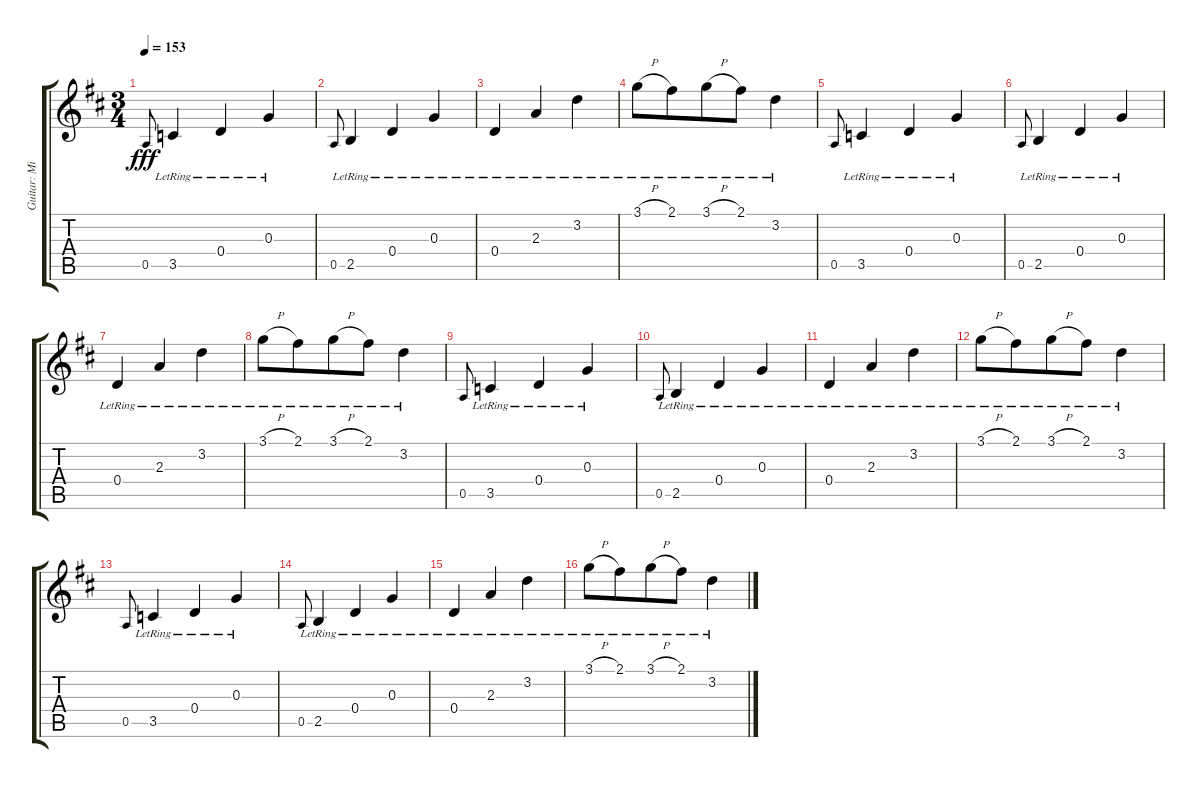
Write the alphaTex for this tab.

\track ("Guitar: Mick" "Guitar: Mi") {instrument electricguitarclean}
\staff {score tabs}
\tuning (E4 B3 G3 D3 A2 E2) {hide}
\ts (3 4)
\tempo 153
\clef g2
\ks d
0.5.8{gr onbeat dy fff} 3.5{lr}.4 0.4{lr}.4 0.3{lr}.4 |
0.5.8{gr onbeat} 2.5{lr}.4 0.4{lr}.4 0.3{lr}.4 |
0.4{lr}.4 2.3{lr}.4 3.2{lr}.4 |
3.1{h lr}.8 2.1{lr}.8{beam merge} 3.1{h lr}.8 2.1{lr}.8 3.2{lr}.4 |
0.5.8{gr onbeat} 3.5{lr}.4 0.4{lr}.4 0.3{lr}.4 |
0.5.8{gr onbeat} 2.5{lr}.4 0.4{lr}.4 0.3{lr}.4 |
0.4{lr}.4 2.3{lr}.4 3.2{lr}.4 |
3.1{h lr}.8 2.1{lr}.8{beam merge} 3.1{h lr}.8 2.1{lr}.8 3.2{lr}.4 |
0.5.8{gr onbeat} 3.5{lr}.4 0.4{lr}.4 0.3{lr}.4 |
0.5.8{gr onbeat} 2.5{lr}.4 0.4{lr}.4 0.3{lr}.4 |
0.4{lr}.4 2.3{lr}.4 3.2{lr}.4 |
3.1{h lr}.8 2.1{lr}.8{beam merge} 3.1{h lr}.8 2.1{lr}.8 3.2{lr}.4 |
0.5.8{gr onbeat} 3.5{lr}.4 0.4{lr}.4 0.3{lr}.4 |
0.5.8{gr onbeat} 2.5{lr}.4 0.4{lr}.4 0.3{lr}.4 |
0.4{lr}.4 2.3{lr}.4 3.2{lr}.4 |
3.1{h lr}.8 2.1{lr}.8{beam merge} 3.1{h lr}.8 2.1{lr}.8 3.2{lr}.4
